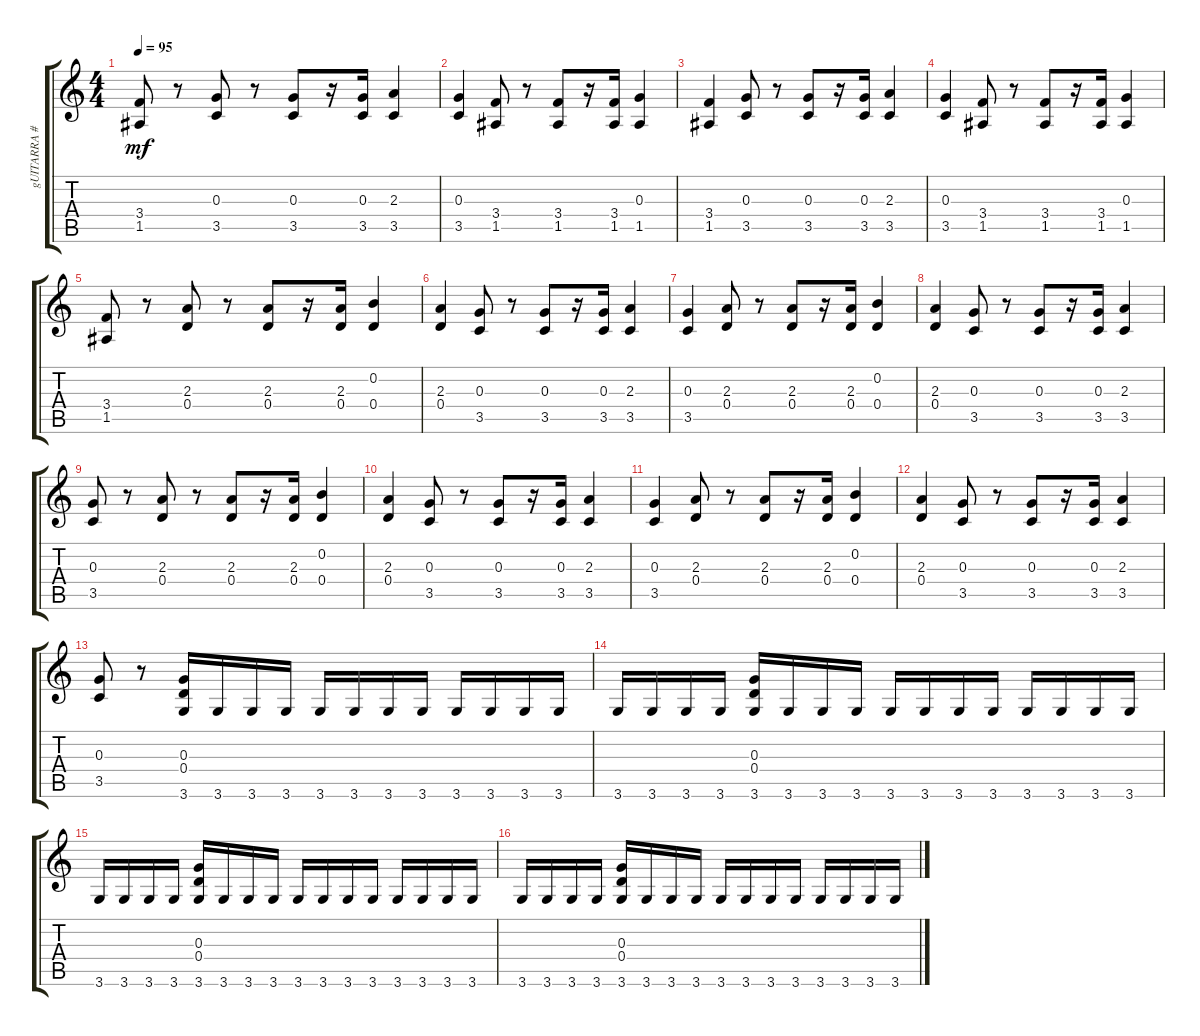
\track ("gUITARRA #2" "gUITARRA #") {instrument distortionguitar}
\staff {score tabs}
\tuning (E4 B3 G3 D3 A2 E2) {hide}
\ts (4 4)
\tempo 95
\clef g2
\ks c
(3.4 1.5).8{dy mf} r.8 (0.3 3.5).8 r.8 (0.3 3.5).8 r.16 (0.3 3.5).16 (2.3 3.5).4 |
(0.3 3.5).4 (3.4 1.5).8 r.8 (3.4 1.5).8 r.16 (3.4 1.5).16 (0.3 1.5).4 |
(3.4 1.5).4 (0.3 3.5).8 r.8 (0.3 3.5).8 r.16 (0.3 3.5).16 (2.3 3.5).4 |
(0.3 3.5).4 (3.4 1.5).8 r.8 (3.4 1.5).8 r.16 (3.4 1.5).16 (0.3 1.5).4 |
(3.4 1.5).8 r.8 (2.3 0.4).8 r.8 (2.3 0.4).8 r.16 (2.3 0.4).16 (0.2 0.4).4 |
(2.3 0.4).4 (0.3 3.5).8 r.8 (0.3 3.5).8 r.16 (0.3 3.5).16 (2.3 3.5).4 |
(0.3 3.5).4 (2.3 0.4).8 r.8 (2.3 0.4).8 r.16 (2.3 0.4).16 (0.2 0.4).4 |
(2.3 0.4).4 (0.3 3.5).8 r.8 (0.3 3.5).8 r.16 (0.3 3.5).16 (2.3 3.5).4 |
(0.3 3.5).8 r.8 (2.3 0.4).8 r.8 (2.3 0.4).8 r.16 (2.3 0.4).16 (0.2 0.4).4 |
(2.3 0.4).4 (0.3 3.5).8 r.8 (0.3 3.5).8 r.16 (0.3 3.5).16 (2.3 3.5).4 |
(0.3 3.5).4 (2.3 0.4).8 r.8 (2.3 0.4).8 r.16 (2.3 0.4).16 (0.2 0.4).4 |
(2.3 0.4).4 (0.3 3.5).8 r.8 (0.3 3.5).8 r.16 (0.3 3.5).16 (2.3 3.5).4 |
(0.3 3.5).8 r.8 (0.3 0.4 3.6).16 3.6.16 3.6.16 3.6.16 3.6.16 3.6.16 3.6.16 3.6.16 3.6.16 3.6.16 3.6.16 3.6.16 |
3.6.16 3.6.16 3.6.16 3.6.16 (0.3 0.4 3.6).16 3.6.16 3.6.16 3.6.16 3.6.16 3.6.16 3.6.16 3.6.16 3.6.16 3.6.16 3.6.16 3.6.16 |
3.6.16 3.6.16 3.6.16 3.6.16 (0.3 0.4 3.6).16 3.6.16 3.6.16 3.6.16 3.6.16 3.6.16 3.6.16 3.6.16 3.6.16 3.6.16 3.6.16 3.6.16 |
3.6.16 3.6.16 3.6.16 3.6.16 (0.3 0.4 3.6).16 3.6.16 3.6.16 3.6.16 3.6.16 3.6.16 3.6.16 3.6.16 3.6.16 3.6.16 3.6.16 3.6.16
